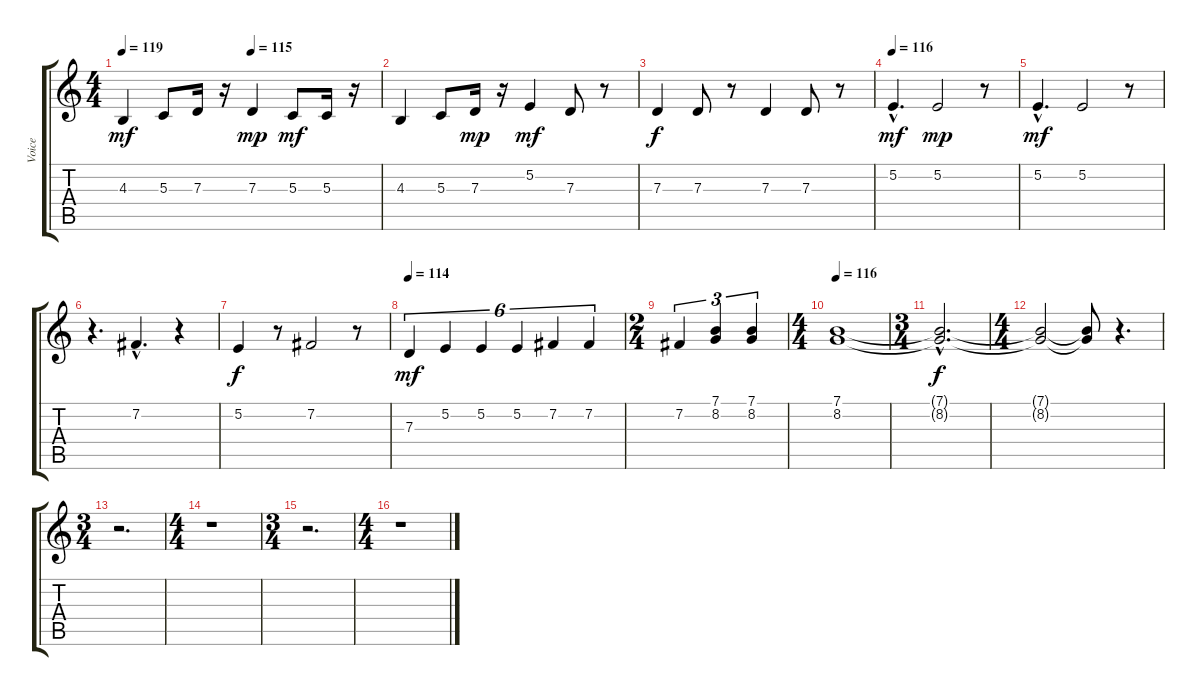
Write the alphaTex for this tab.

\track ("Voice" "Voice") {instrument choiraahs}
\staff {score tabs}
\tuning (E4 B3 G3 D3 A2 E2) {hide}
\ts (4 4)
\tempo 119
\tempo (115 0.5)
\clef g2
\ks c
4.3.4{dy mf} 5.3.8 7.3.16 r.16 7.3.4{dy mp} 5.3.8{dy mf} 5.3.16 r.16 |
4.3.4 5.3.8 7.3.16{dy mp} r.16 5.2.4{dy mf} 7.3.8 r.8 |
7.3.4{dy f} 7.3.8 r.8 7.3.4 7.3.8 r.8 |
\tempo 116
5.2{hac}.4{d dy mf} 5.2.2{dy mp} r.8 |
5.2{hac}.4{d dy mf} 5.2.2 r.8 |
r.4{d} 7.2{hac}.4{d} r.4 |
5.2.4{dy f} r.8 7.2.2 r.8 |
\tempo 114
7.3.4{tu (6 4) dy mf} 5.2.4{tu (6 4)} 5.2.4{tu (6 4)} 5.2.4{tu (6 4)} 7.2.4{tu (6 4)} 7.2.4{tu (6 4)} |
\ts (2 4)
7.2.4{tu (3 2)} (7.1 8.2).4{tu (3 2)} (7.1 8.2).4{tu (3 2)} |
\ts (4 4)
\tempo 116
(7.1 8.2).1 |
\ts (3 4)
(7.1{hac t} 8.2{hac t}).2{d dy f} |
\ts (4 4)
(7.1{t} 8.2{t}).2 (7.1{t} 8.2{t}).8 r.4{d} |
\ts (3 4)
r.2{d} |
\ts (4 4)
r.1 |
\ts (3 4)
r.2{d} |
\ts (4 4)
r.1
